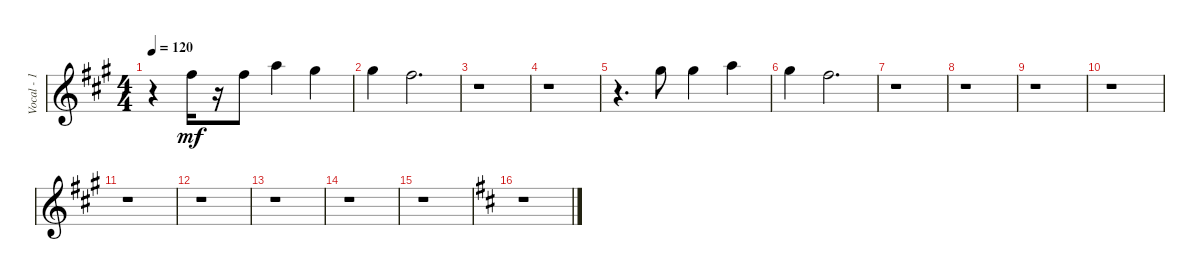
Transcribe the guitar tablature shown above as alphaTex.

\track ("Vocal - 1 (Alternative)" "Vocal - 1 ") {instrument synthbrass1}
\staff {score}
\tuning (E4 B3 G3 D3 A2 E2 B1) {hide}
\ts (4 4)
\tempo 120
\clef g2
\ks f#minor
r.4{dy mf} 14.1.16 r.16 14.1.8 17.1.4 16.1.4 |
16.1.4 14.1.2{d} |
r.1 |
r.1 |
r.4{d} 16.1.8 16.1.4 17.1.4 |
16.1.4 14.1.2{d} |
r.1 |
r.1 |
r.1 |
r.1 |
r.1 |
r.1 |
r.1 |
r.1 |
r.1 |
\ks bminor
r.1
